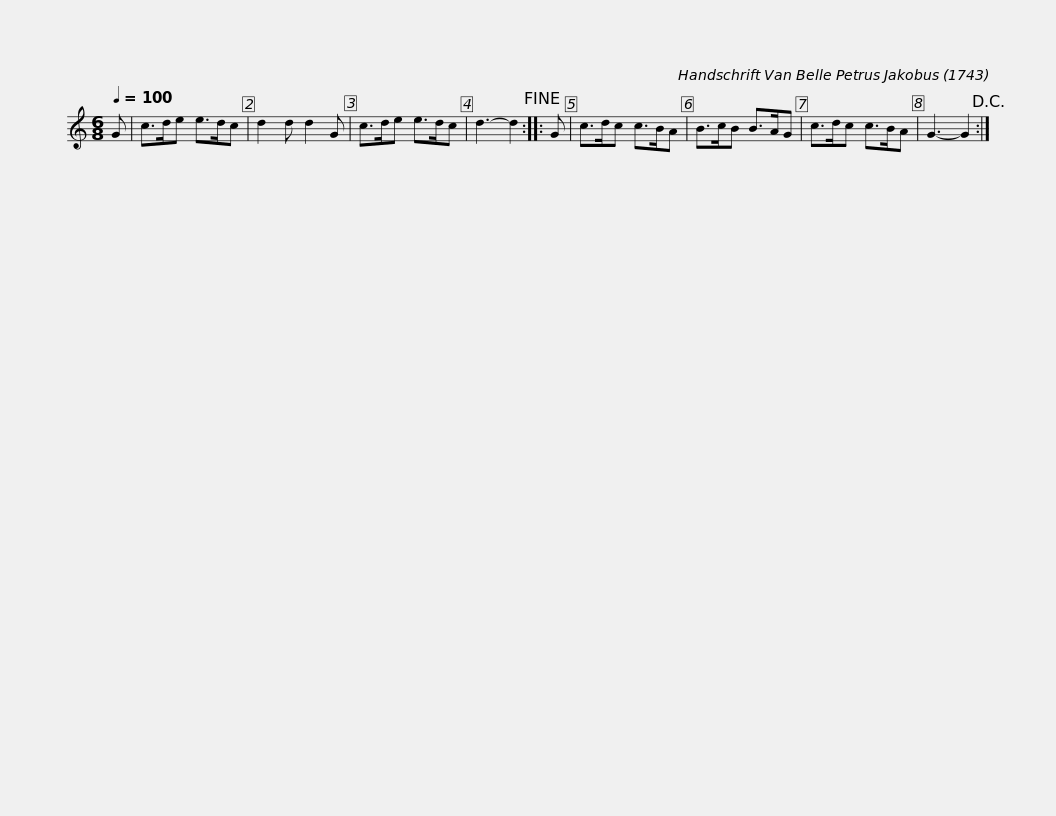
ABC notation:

X:1
L:1/8
Q:1/4=100
M:6/8
I:linebreak $
K:C
V:1 treble
V:1
 G | c>de e>dc | d2 d d2 G | c>de e>dc | d3- d2!fine! ::$ %5
 G | c>dc c>BA | B>cB B>AG | c>dc c>BA | G3- G2!D.C.! :| %10
